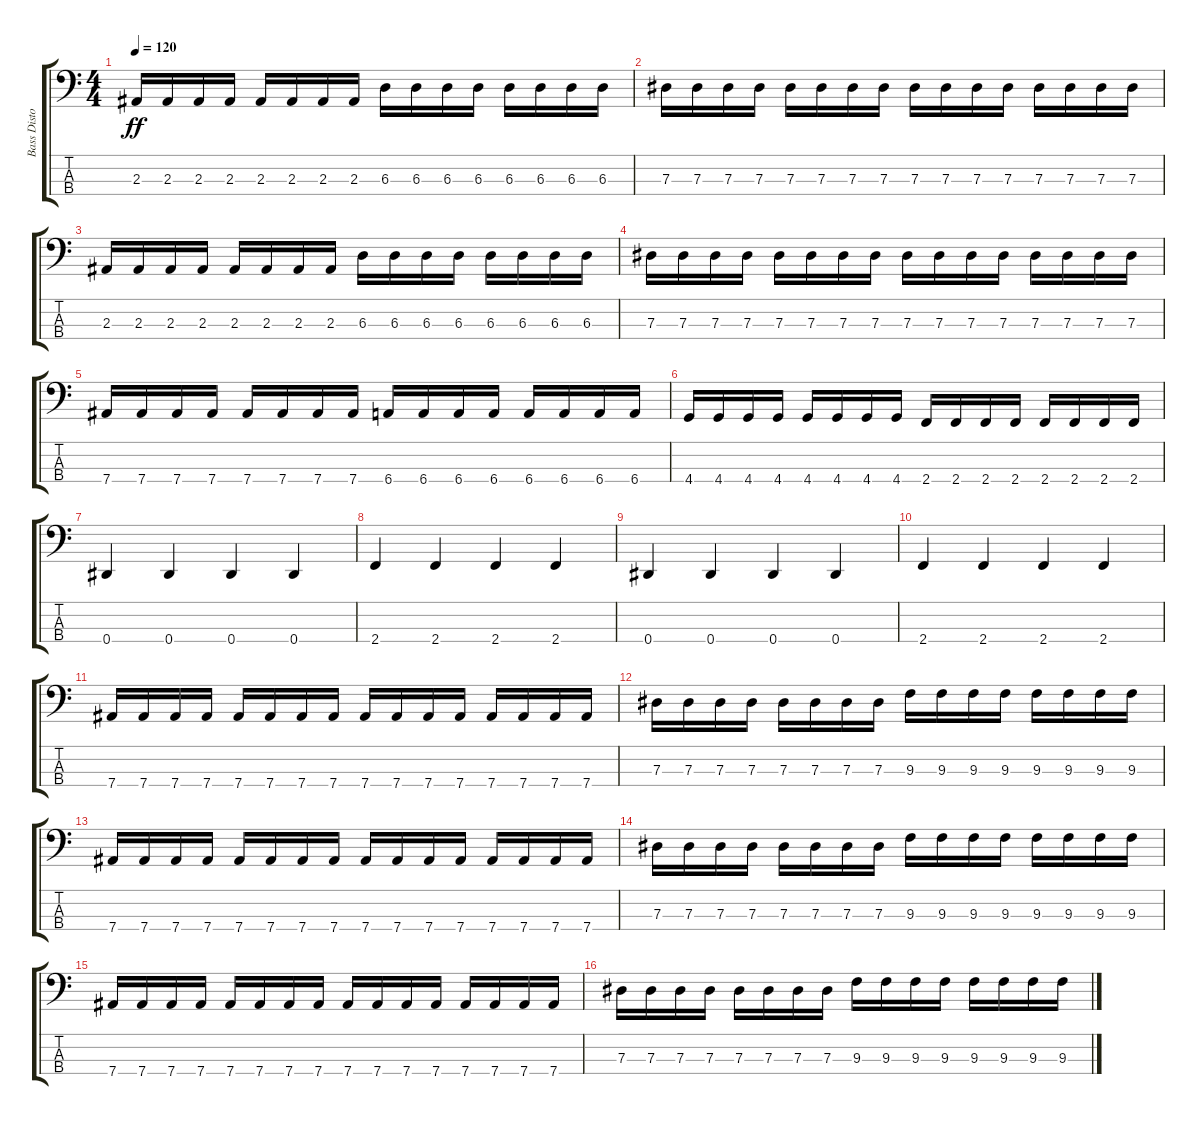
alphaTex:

\track ("Bass Distortion" "Bass Disto") {instrument distortionguitar}
\staff {score tabs}
\tuning (Gb2 Db2 Ab1 Eb1) {hide}
\ts (4 4)
\tempo 120
\clef f4
\ks c
2.3.16{dy ff} 2.3.16 2.3.16 2.3.16 2.3.16 2.3.16 2.3.16 2.3.16 6.3.16 6.3.16 6.3.16 6.3.16 6.3.16 6.3.16 6.3.16 6.3.16 |
7.3.16 7.3.16 7.3.16 7.3.16 7.3.16 7.3.16 7.3.16 7.3.16 7.3.16 7.3.16 7.3.16 7.3.16 7.3.16 7.3.16 7.3.16 7.3.16 |
2.3.16 2.3.16 2.3.16 2.3.16 2.3.16 2.3.16 2.3.16 2.3.16 6.3.16 6.3.16 6.3.16 6.3.16 6.3.16 6.3.16 6.3.16 6.3.16 |
7.3.16 7.3.16 7.3.16 7.3.16 7.3.16 7.3.16 7.3.16 7.3.16 7.3.16 7.3.16 7.3.16 7.3.16 7.3.16 7.3.16 7.3.16 7.3.16 |
7.4.16 7.4.16 7.4.16 7.4.16 7.4.16 7.4.16 7.4.16 7.4.16 6.4.16 6.4.16 6.4.16 6.4.16 6.4.16 6.4.16 6.4.16 6.4.16 |
4.4.16 4.4.16 4.4.16 4.4.16 4.4.16 4.4.16 4.4.16 4.4.16 2.4.16 2.4.16 2.4.16 2.4.16 2.4.16 2.4.16 2.4.16 2.4.16 |
0.4.4 0.4.4 0.4.4 0.4.4 |
2.4.4 2.4.4 2.4.4 2.4.4 |
0.4.4 0.4.4 0.4.4 0.4.4 |
2.4.4 2.4.4 2.4.4 2.4.4 |
7.4.16 7.4.16 7.4.16 7.4.16 7.4.16 7.4.16 7.4.16 7.4.16 7.4.16 7.4.16 7.4.16 7.4.16 7.4.16 7.4.16 7.4.16 7.4.16 |
7.3.16 7.3.16 7.3.16 7.3.16 7.3.16 7.3.16 7.3.16 7.3.16 9.3.16 9.3.16 9.3.16 9.3.16 9.3.16 9.3.16 9.3.16 9.3.16 |
7.4.16 7.4.16 7.4.16 7.4.16 7.4.16 7.4.16 7.4.16 7.4.16 7.4.16 7.4.16 7.4.16 7.4.16 7.4.16 7.4.16 7.4.16 7.4.16 |
7.3.16 7.3.16 7.3.16 7.3.16 7.3.16 7.3.16 7.3.16 7.3.16 9.3.16 9.3.16 9.3.16 9.3.16 9.3.16 9.3.16 9.3.16 9.3.16 |
7.4.16 7.4.16 7.4.16 7.4.16 7.4.16 7.4.16 7.4.16 7.4.16 7.4.16 7.4.16 7.4.16 7.4.16 7.4.16 7.4.16 7.4.16 7.4.16 |
7.3.16 7.3.16 7.3.16 7.3.16 7.3.16 7.3.16 7.3.16 7.3.16 9.3.16 9.3.16 9.3.16 9.3.16 9.3.16 9.3.16 9.3.16 9.3.16
